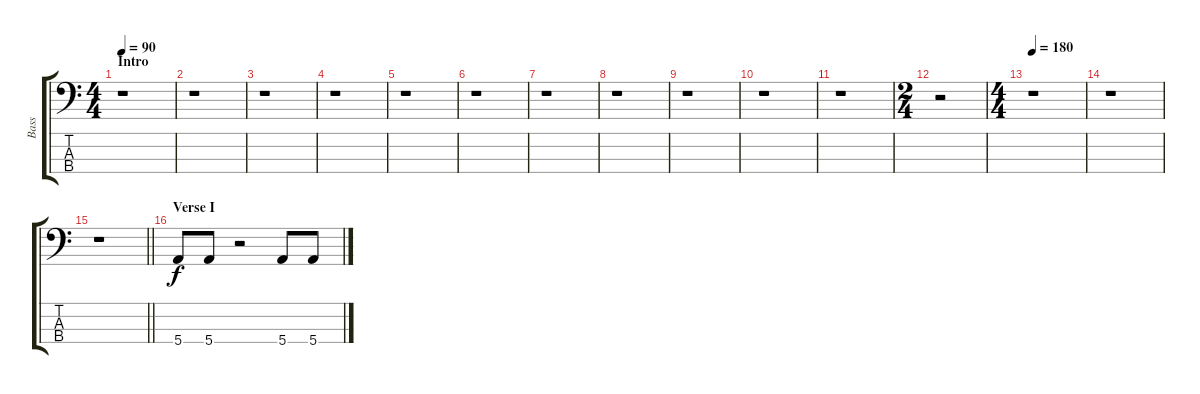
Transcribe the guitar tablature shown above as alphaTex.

\track ("Bass" "Bass") {instrument electricbassfinger}
\staff {score tabs}
\tuning (G2 D2 A1 E1) {hide}
\ts (4 4)
\section ("" "Intro")
\tempo 90
\clef f4
\ks aminor
r.1{dy f instrument electricbassfinger} |
r.1 |
r.1 |
r.1 |
r.1 |
r.1 |
r.1 |
r.1 |
r.1 |
r.1 |
r.1 |
\ts (2 4)
r.2 |
\ts (4 4)
\tempo 180
r.1 |
r.1 |
\barLineRight lightlight
r.1 |
\section ("" "Verse I")
5.4.8 5.4.8 r.2 5.4.8 5.4.8
